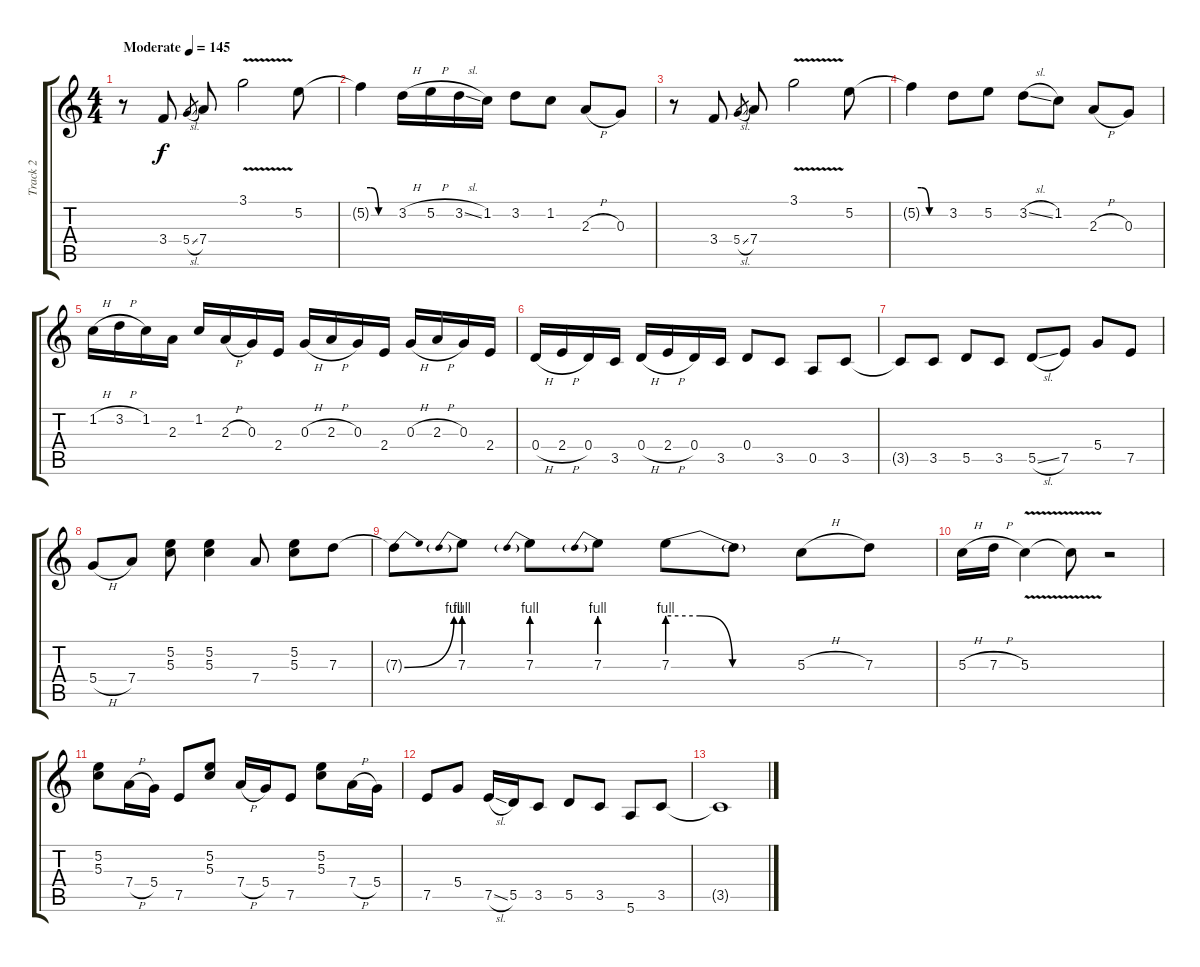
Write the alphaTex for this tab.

\track ("Track 2" "Track 2") {instrument distortionguitar}
\staff {score tabs}
\tuning (E4 B3 G3 D3 A2 E2) {hide}
\ts (4 4)
\tempo (145 "Moderate")
\clef g2
\ks c
r.8{dy f instrument distortionguitar} 3.4.8 5.4{sl}.8{gr} 7.4.8 3.1{v}.2 5.2.8 |
5.2{be (custom 0 2 15 2 30 0 60 0) t}.4 3.2{h}.16 5.2{h}.16 3.2{sl}.16 1.2.16 3.2.8 1.2.8 2.3{h}.8 0.3.8 |
r.8 3.4.8 5.4{sl}.8{gr} 7.4.8 3.1{v}.2 5.2.8 |
5.2{be (custom 0 2 15 2 30 0 60 0) t}.4 3.2.8 5.2.8 3.2{sl}.8 1.2.8 2.3{h}.8 0.3.8 |
1.2{h}.16 3.2{h}.16 1.2.16 2.3.16 1.2.16 2.3{h}.16 0.3.16 2.4.16 0.3{h}.16 2.3{h}.16 0.3.16 2.4.16 0.3{h}.16 2.3{h}.16 0.3.16 2.4.16 |
0.4{h}.16 2.4{h}.16 0.4.16 3.5.16 0.4{h}.16 2.4{h}.16 0.4.16 3.5.16 0.4.8 3.5.8 0.5.8 3.5.8 |
3.5{t}.8 3.5.8 5.5.8 3.5.8 5.5{sl}.8 7.5.8 5.4.8 7.5.8 |
5.4{h}.8 7.4.8 (5.2 5.3).8 (5.2 5.3).4 7.4.8 (5.2 5.3).8 7.3.8 |
7.3{be (bend 0 0 60 4) t}.8 7.3{be (prebend 0 4 60 4)}.8 7.3{be (prebend 0 4 60 4)}.8 7.3{be (prebend 0 4 60 4)}.8 7.3{be (custom 0 4 15 4 30 0 60 0)}.8 7.3{t}.8 5.3{h}.8 7.3.8 |
5.3{h}.16 7.3{h}.16 5.3{v}.4 5.3{t}.8 r.2 |
(5.2 5.3).8 7.4{h}.16 5.4.16 7.5.8 (5.2 5.3).8 7.4{h}.16 5.4.16 7.5.8 (5.2 5.3).8 7.4{h}.16 5.4.16 |
7.5.8 5.4.8 7.5{sl}.16 5.5.16 3.5.8 5.5.8 3.5.8 5.6.8 3.5.8 |
3.5{t}.1
